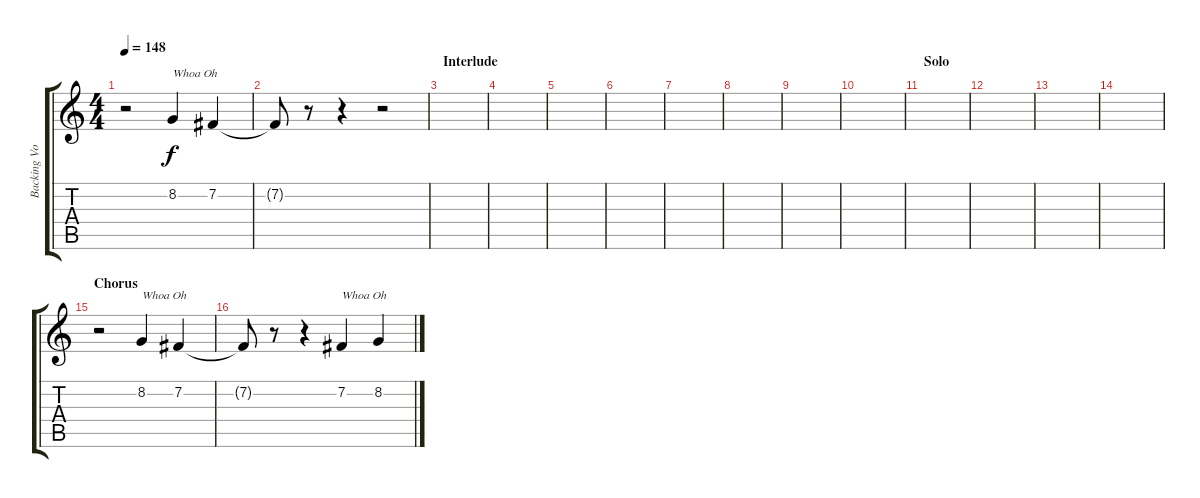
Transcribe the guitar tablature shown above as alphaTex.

\track ("Backing Vox 3" "Backing Vo") {instrument lead1square}
\staff {score tabs}
\tuning (E4 B3 G3 D3 A2 E2) {hide}
\ts (4 4)
\tempo 148
\clef g2
\ks c
r.2{dy f} 8.2.4{txt "Whoa Oh"} 7.2.4 |
7.2{t}.8 r.8 r.4 r.2 |
\section ("" "Interlude")
|
|
|
|
|
|
|
|
\section ("" "Solo")
|
|
|
|
\section ("" "Chorus")
r.2 8.2.4{txt "Whoa Oh"} 7.2.4 |
7.2{t}.8 r.8 r.4 7.2.4{txt "Whoa Oh"} 8.2.4
